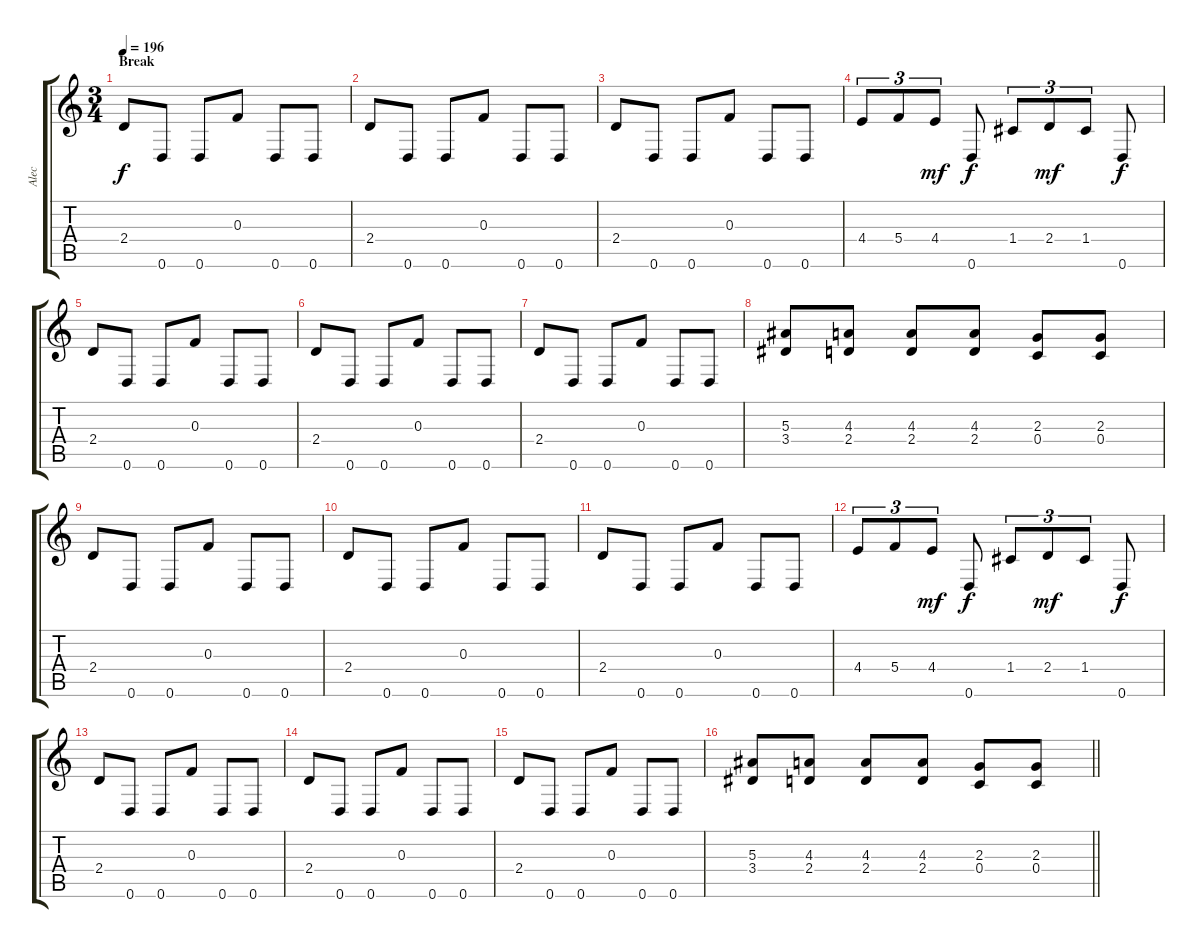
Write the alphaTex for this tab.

\track ("Alec" "Alec") {instrument distortionguitar}
\staff {score tabs}
\tuning (D4 A3 F3 C3 G2 D2) {hide}
\ts (3 4)
\section ("" "Break")
\tempo 196
\clef g2
\ks c
2.4.8{dy f} 0.6.8 0.6.8 0.3.8 0.6.8 0.6.8 |
2.4.8 0.6.8 0.6.8 0.3.8 0.6.8 0.6.8 |
2.4.8 0.6.8 0.6.8 0.3.8 0.6.8 0.6.8 |
4.4.8{tu (3 2)} 5.4.8{tu (3 2)} 4.4.8{tu (3 2) dy mf} 0.6.8{dy f} 1.4.8{tu (3 2)} 2.4.8{tu (3 2) dy mf} 1.4.8{tu (3 2)} 0.6.8{dy f} |
2.4.8 0.6.8 0.6.8 0.3.8 0.6.8 0.6.8 |
2.4.8 0.6.8 0.6.8 0.3.8 0.6.8 0.6.8 |
2.4.8 0.6.8 0.6.8 0.3.8 0.6.8 0.6.8 |
(5.3 3.4).8 (4.3 2.4).8 (4.3 2.4).8 (4.3 2.4).8 (2.3 0.4).8 (2.3 0.4).8 |
2.4.8 0.6.8 0.6.8 0.3.8 0.6.8 0.6.8 |
2.4.8 0.6.8 0.6.8 0.3.8 0.6.8 0.6.8 |
2.4.8 0.6.8 0.6.8 0.3.8 0.6.8 0.6.8 |
4.4.8{tu (3 2)} 5.4.8{tu (3 2)} 4.4.8{tu (3 2) dy mf} 0.6.8{dy f} 1.4.8{tu (3 2)} 2.4.8{tu (3 2) dy mf} 1.4.8{tu (3 2)} 0.6.8{dy f} |
2.4.8 0.6.8 0.6.8 0.3.8 0.6.8 0.6.8 |
2.4.8 0.6.8 0.6.8 0.3.8 0.6.8 0.6.8 |
2.4.8 0.6.8 0.6.8 0.3.8 0.6.8 0.6.8 |
\barLineRight lightlight
(5.3 3.4).8 (4.3 2.4).8 (4.3 2.4).8 (4.3 2.4).8 (2.3 0.4).8 (2.3 0.4).8
